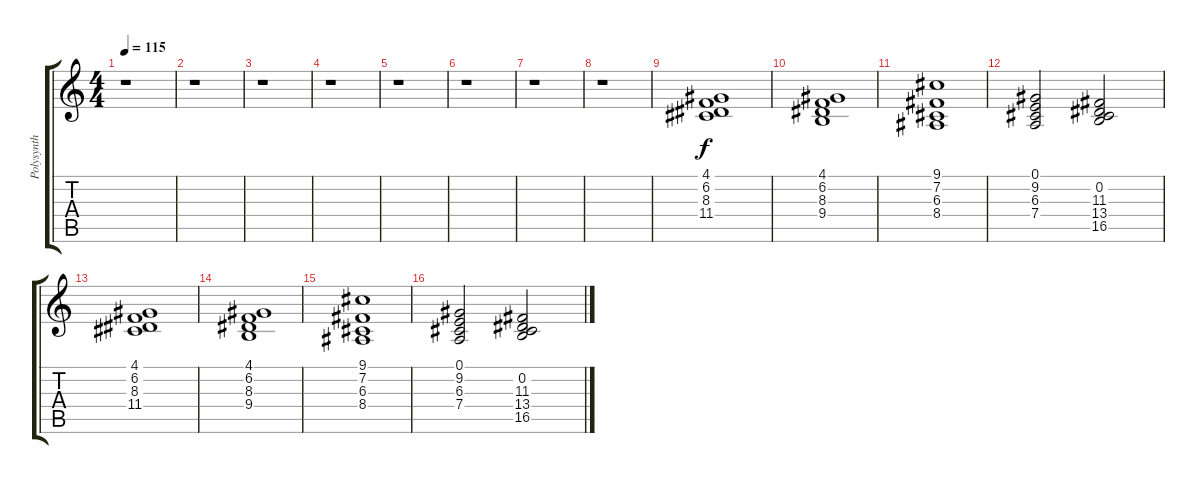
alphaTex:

\track ("Polysynth" "Polysynth") {instrument pad3polysynth}
\staff {score tabs}
\tuning (E4 B3 G3 D3 A2 E2) {hide}
\ts (4 4)
\tempo 115
\clef g2
\ks c
r.1{dy f} |
r.1 |
r.1 |
r.1 |
r.1 |
r.1 |
r.1 |
r.1 |
(4.1 6.2 8.3 11.4).1 |
(4.1 6.2 8.3 9.4).1 |
(9.1 7.2 6.3 8.4).1 |
(0.1 9.2 6.3 7.4).2 (0.2 11.3 13.4 16.5).2 |
(4.1 6.2 8.3 11.4).1 |
(4.1 6.2 8.3 9.4).1 |
(9.1 7.2 6.3 8.4).1 |
(0.1 9.2 6.3 7.4).2 (0.2 11.3 13.4 16.5).2
